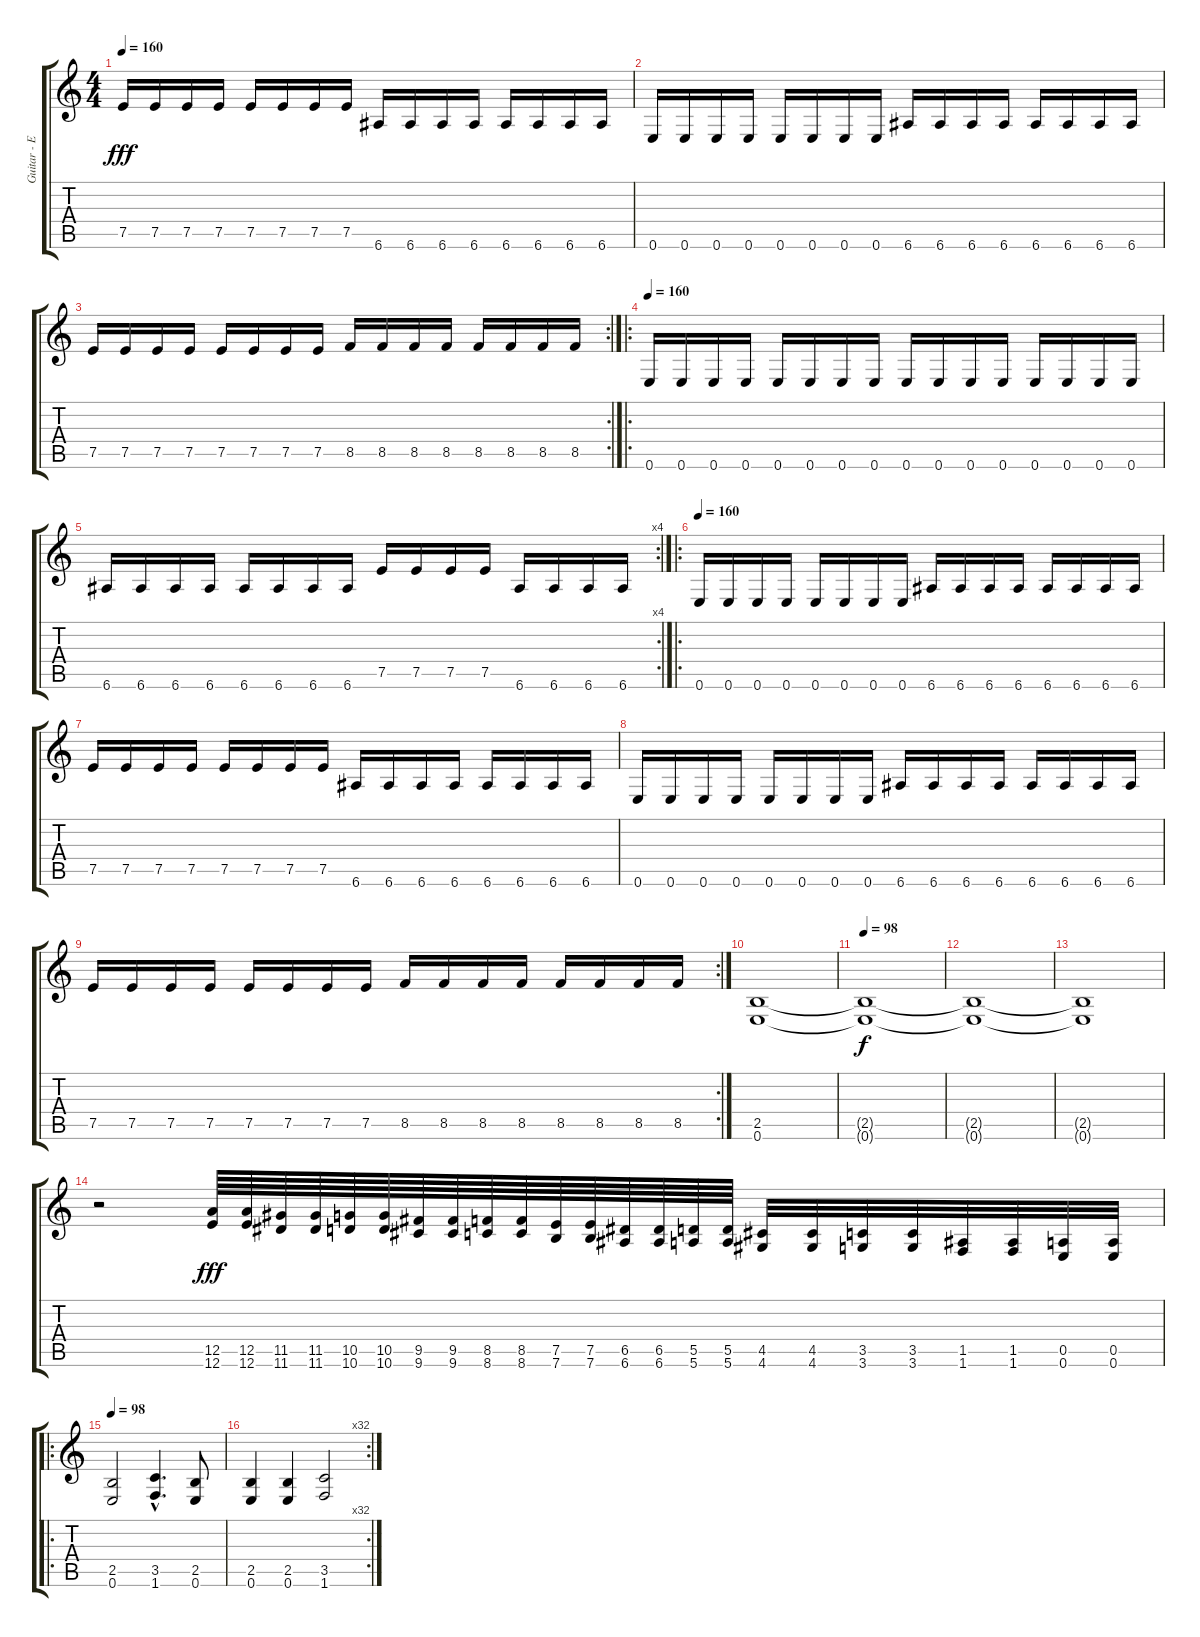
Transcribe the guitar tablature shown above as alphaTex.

\track ("Guitar - Euronymous" "Guitar - E") {instrument overdrivenguitar}
\staff {score tabs}
\tuning (E4 B3 G3 D3 A2 E2) {hide}
\ts (4 4)
\tempo 160
\clef g2
\ks c
7.5.16{dy fff} 7.5.16 7.5.16 7.5.16 7.5.16 7.5.16 7.5.16 7.5.16 6.6.16 6.6.16 6.6.16 6.6.16 6.6.16 6.6.16 6.6.16 6.6.16 |
0.6.16 0.6.16 0.6.16 0.6.16 0.6.16 0.6.16 0.6.16 0.6.16 6.6.16 6.6.16 6.6.16 6.6.16 6.6.16 6.6.16 6.6.16 6.6.16 |
\rc 2
7.5.16 7.5.16 7.5.16 7.5.16 7.5.16 7.5.16 7.5.16 7.5.16 8.5.16 8.5.16 8.5.16 8.5.16 8.5.16 8.5.16 8.5.16 8.5.16 |
\ro
\tempo 160
0.6.16 0.6.16 0.6.16 0.6.16 0.6.16 0.6.16 0.6.16 0.6.16 0.6.16 0.6.16 0.6.16 0.6.16 0.6.16 0.6.16 0.6.16 0.6.16 |
\rc 4
6.6.16 6.6.16 6.6.16 6.6.16 6.6.16 6.6.16 6.6.16 6.6.16 7.5.16 7.5.16 7.5.16 7.5.16 6.6.16 6.6.16 6.6.16 6.6.16 |
\ro
\tempo 160
0.6.16 0.6.16 0.6.16 0.6.16 0.6.16 0.6.16 0.6.16 0.6.16 6.6.16 6.6.16 6.6.16 6.6.16 6.6.16 6.6.16 6.6.16 6.6.16 |
7.5.16 7.5.16 7.5.16 7.5.16 7.5.16 7.5.16 7.5.16 7.5.16 6.6.16 6.6.16 6.6.16 6.6.16 6.6.16 6.6.16 6.6.16 6.6.16 |
0.6.16 0.6.16 0.6.16 0.6.16 0.6.16 0.6.16 0.6.16 0.6.16 6.6.16 6.6.16 6.6.16 6.6.16 6.6.16 6.6.16 6.6.16 6.6.16 |
\rc 2
7.5.16 7.5.16 7.5.16 7.5.16 7.5.16 7.5.16 7.5.16 7.5.16 8.5.16 8.5.16 8.5.16 8.5.16 8.5.16 8.5.16 8.5.16 8.5.16 |
(2.5 0.6).1 |
\tempo 98
(2.5{t} 0.6{t}).1{dy f} |
(2.5{t} 0.6{t}).1{volume 8} |
(2.5{t} 0.6{t}).1{volume 5} |
r.2 (12.5 12.6).64{dy fff volume 13 instrument guitarfretnoise} (12.5 12.6).64 (11.5 11.6).64 (11.5 11.6).64 (10.5 10.6).64 (10.5 10.6).64 (9.5 9.6).64 (9.5 9.6).64 (8.5 8.6).64 (8.5 8.6).64 (7.5 7.6).64 (7.5 7.6).64 (6.5 6.6).64 (6.5 6.6).64 (5.5 5.6).64 (5.5 5.6).64 (4.5 4.6).32 (4.5 4.6).32 (3.5 3.6).32 (3.5 3.6).32 (1.5 1.6).32 (1.5 1.6).32 (0.5 0.6).32 (0.5 0.6).32 |
\ro
\tempo 98
(2.5 0.6).2{instrument overdrivenguitar} (3.5{hac} 1.6{hac}).4{d} (2.5 0.6).8 |
\rc 32
(2.5 0.6).4 (2.5 0.6).4 (3.5 1.6).2
